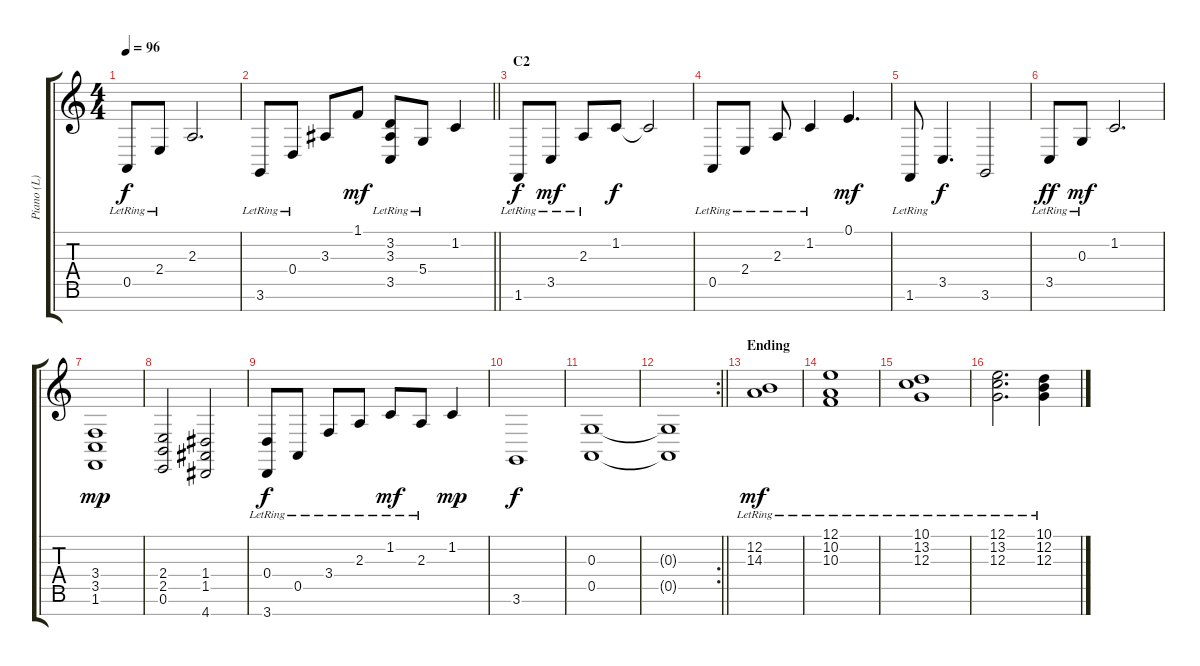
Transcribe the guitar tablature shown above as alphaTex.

\track ("Piano (L)" "Piano (L)") {instrument acousticgrandpiano}
\staff {score tabs}
\tuning (E4 B3 G3 D3 A2 E2 B1) {hide}
\ts (4 4)
\tempo 96
\clef g2
\ks c
0.5{lr}.8{dy f} 2.4{lr}.8 2.3.2{d} |
\barLineRight lightlight
3.6{lr}.8 0.4{lr}.8 3.3.8 1.1.8{dy mf} (3.2{lr} 3.3{lr} 3.5{lr}).8 5.4{lr}.8 1.2.4 |
\section ("" "C2")
1.6{lr}.8{dy f} 3.5{lr}.8{dy mf} 2.3{lr}.8 1.2.8{dy f} 1.2{t}.2 |
0.5{lr}.8 2.4{lr}.8 2.3{lr}.8 1.2{lr}.4 0.1.4{d dy mf} |
1.6{lr}.8 3.5.4{d dy f} 3.6.2 |
3.5{lr}.8{dy ff} 0.3{lr}.8{dy mf} 1.2.2{d} |
(3.4 3.5 1.6).1{dy mp} |
(2.4 2.5 0.6).2 (1.4 1.5 4.7).2 |
(0.4{lr} 3.7{lr}).8{dy f} 0.5{lr}.8 3.4{lr}.8 2.3{lr}.8 1.2{lr}.8{dy mf} 2.3{lr}.8 1.2.4{dy mp} |
3.6.1{dy f} |
(0.3 0.5).1 |
\rc 2
\barLineRight lightlight
(0.3{t} 0.5{t}).1 |
\section ("" "Ending")
(12.2{lr} 14.3{lr}).1{dy mf} |
(12.1{lr} 10.2{lr} 10.3{lr}).1 |
(10.1{lr} 13.2{lr} 12.3{lr}).1 |
(12.1{lr} 13.2{lr} 12.3{lr}).2{d} (10.1{lr} 12.2{lr} 12.3{lr}).4
